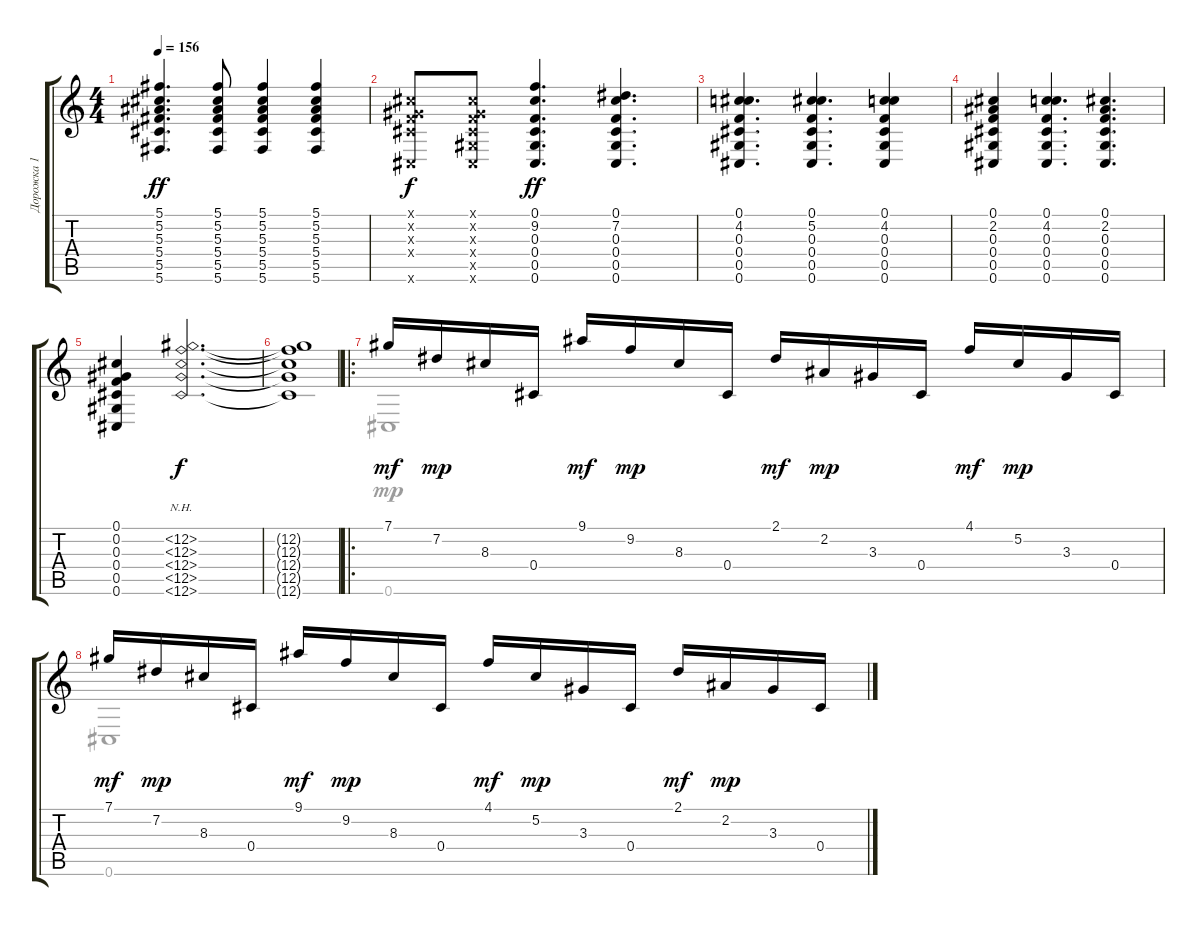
\track ("Дорожка 1" "Дорожка 1") {instrument acousticguitarsteel}
\staff {score tabs}
\tuning (Db4 Ab3 F3 Db3 Ab2 Db2) {hide}
\voice
\ts (4 4)
\tempo 156
\clef g2
\ks c
(5.1 5.2 5.3 5.4 5.5 5.6).4{d dy ff} (5.1 5.2 5.3 5.4 5.5 5.6).8 (5.1 5.2 5.3 5.4 5.5 5.6).4 (5.1 5.2 5.3 5.4 5.5 5.6).4 |
(0.1{x} 0.2{x} 0.3{x} 0.4{x} 0.6{x}).8{dy f} (0.1{x} 0.2{x} 0.3{x} 0.4{x} 0.5{x} 0.6{x}).8 (0.1 9.2 0.3 0.4 0.5 0.6).4{d dy ff} (0.1 7.2 0.3 0.4 0.5 0.6).4{d} |
(0.1 4.2 0.3 0.4 0.5 0.6).4{d} (0.1 5.2 0.3 0.4 0.5 0.6).4{d} (0.1 4.2 0.3 0.4 0.5 0.6).4 |
(0.1 2.2 0.3 0.4 0.5 0.6).4 (0.1 4.2 0.3 0.4 0.5 0.6).4{d} (0.1 2.2 0.3 0.4 0.5 0.6).4{d} |
(0.1 0.2 0.3 0.4 0.5 0.6).4 (12.2{nh} 12.3{nh} 12.4{nh} 12.5{nh} 12.6{nh}).2{d dy f} |
(12.2{t} 12.3{t} 12.4{t} 12.5{t} 12.6{t}).1 |
\ro
7.1.16{dy mf} 7.2.16{dy mp} 8.3.16 0.4.16 9.1.16{dy mf} 9.2.16{dy mp} 8.3.16 0.4.16 2.1.16{dy mf} 2.2.16{dy mp} 3.3.16 0.4.16 4.1.16{dy mf} 5.2.16{dy mp} 3.3.16 0.4.16 |
7.1.16{dy mf} 7.2.16{dy mp} 8.3.16 0.4.16 9.1.16{dy mf} 9.2.16{dy mp} 8.3.16 0.4.16 4.1.16{dy mf} 5.2.16{dy mp} 3.3.16 0.4.16 2.1.16{dy mf} 2.2.16{dy mp} 3.3.16 0.4.16
\voice
\clef g2
\ottava regular
\simile none
\ks c
|
|
|
|
|
|
0.6.1 |
0.6.1
